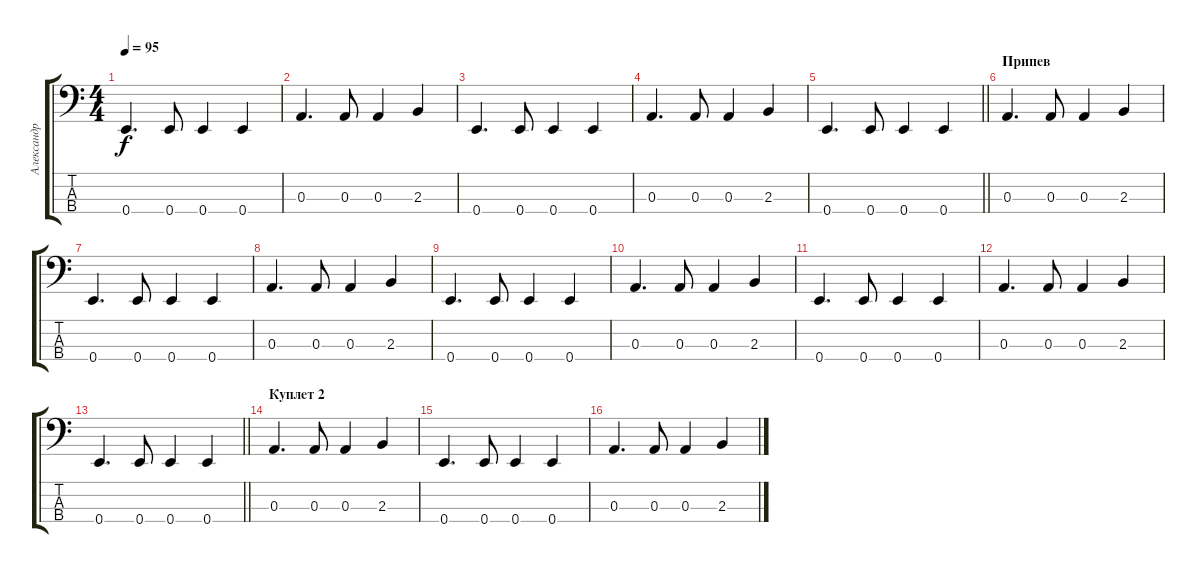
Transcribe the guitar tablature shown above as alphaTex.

\track ("Александр Кислинский" "Александр ") {instrument electricbasspick}
\staff {score tabs}
\tuning (G2 D2 A1 E1) {hide}
\ts (4 4)
\tempo 95
\clef f4
\ks c
0.4.4{d dy f} 0.4.8 0.4.4 0.4.4 |
0.3.4{d} 0.3.8 0.3.4 2.3.4 |
0.4.4{d} 0.4.8 0.4.4 0.4.4 |
0.3.4{d} 0.3.8 0.3.4 2.3.4 |
\barLineRight lightlight
0.4.4{d} 0.4.8 0.4.4 0.4.4 |
\section ("" "Припев")
0.3.4{d} 0.3.8 0.3.4 2.3.4 |
0.4.4{d} 0.4.8 0.4.4 0.4.4 |
0.3.4{d} 0.3.8 0.3.4 2.3.4 |
0.4.4{d} 0.4.8 0.4.4 0.4.4 |
0.3.4{d} 0.3.8 0.3.4 2.3.4 |
0.4.4{d} 0.4.8 0.4.4 0.4.4 |
0.3.4{d} 0.3.8 0.3.4 2.3.4 |
\barLineRight lightlight
0.4.4{d} 0.4.8 0.4.4 0.4.4 |
\section ("" "Куплет 2")
0.3.4{d} 0.3.8 0.3.4 2.3.4 |
0.4.4{d} 0.4.8 0.4.4 0.4.4 |
0.3.4{d} 0.3.8 0.3.4 2.3.4
